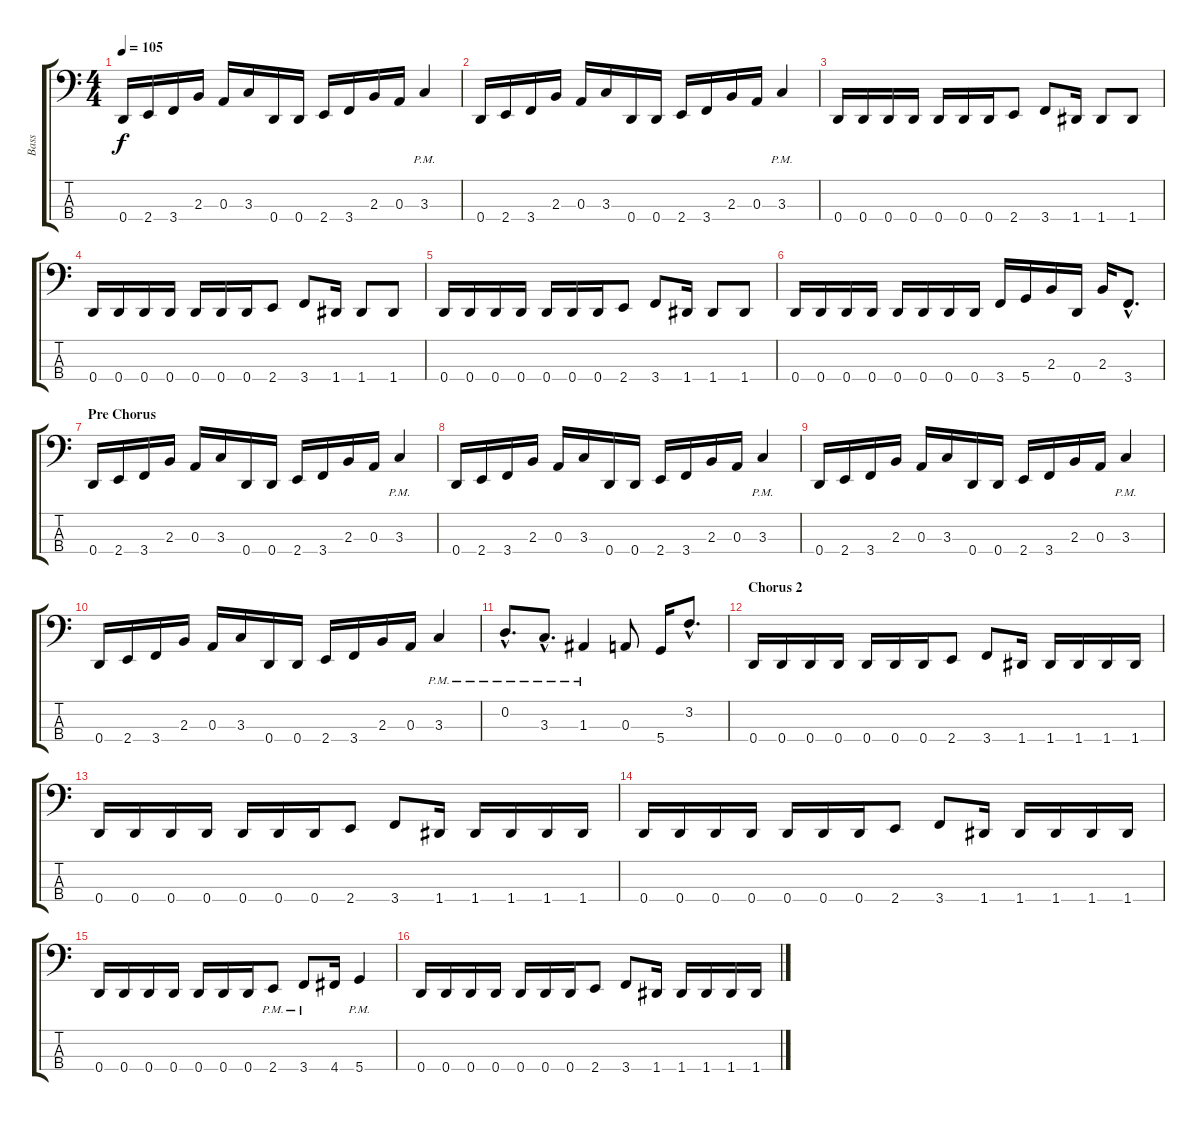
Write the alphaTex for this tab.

\track ("Bass" "Bass") {instrument electricbasspick}
\staff {score tabs}
\tuning (G2 D2 A1 D1) {hide}
\ts (4 4)
\tempo 105
\clef f4
\ks c
0.4.16{dy f} 2.4.16 3.4.16 2.3.16 0.3.16 3.3.16 0.4.16 0.4.16 2.4.16 3.4.16 2.3.16 0.3.16 3.3{pm}.4 |
0.4.16 2.4.16 3.4.16 2.3.16 0.3.16 3.3.16 0.4.16 0.4.16 2.4.16 3.4.16 2.3.16 0.3.16 3.3{pm}.4 |
0.4.16 0.4.16 0.4.16 0.4.16 0.4.16 0.4.16 0.4.16 2.4.8 3.4.8 1.4.16 1.4.8 1.4.8 |
0.4.16 0.4.16 0.4.16 0.4.16 0.4.16 0.4.16 0.4.16 2.4.8 3.4.8 1.4.16 1.4.8 1.4.8 |
0.4.16 0.4.16 0.4.16 0.4.16 0.4.16 0.4.16 0.4.16 2.4.8 3.4.8 1.4.16 1.4.8 1.4.8 |
0.4.16 0.4.16 0.4.16 0.4.16 0.4.16 0.4.16 0.4.16 0.4.16 3.4.16 5.4.16 2.3.16 0.4.16 2.3.16 3.4{hac}.8{d} |
\section ("" "Pre Chorus")
0.4.16 2.4.16 3.4.16 2.3.16 0.3.16 3.3.16 0.4.16 0.4.16 2.4.16 3.4.16 2.3.16 0.3.16 3.3{pm}.4 |
0.4.16 2.4.16 3.4.16 2.3.16 0.3.16 3.3.16 0.4.16 0.4.16 2.4.16 3.4.16 2.3.16 0.3.16 3.3{pm}.4 |
0.4.16 2.4.16 3.4.16 2.3.16 0.3.16 3.3.16 0.4.16 0.4.16 2.4.16 3.4.16 2.3.16 0.3.16 3.3{pm}.4 |
0.4.16 2.4.16 3.4.16 2.3.16 0.3.16 3.3.16 0.4.16 0.4.16 2.4.16 3.4.16 2.3.16 0.3.16 3.3{pm}.4 |
0.2{hac pm}.8{d} 3.3{hac pm}.8{d} 1.3{pm}.4 0.3.8 5.4.16 3.2{hac}.8{d} |
\section ("" "Chorus 2")
0.4.16 0.4.16 0.4.16 0.4.16 0.4.16 0.4.16 0.4.16 2.4.8 3.4.8 1.4.16 1.4.16 1.4.16 1.4.16 1.4.16 |
0.4.16 0.4.16 0.4.16 0.4.16 0.4.16 0.4.16 0.4.16 2.4.8 3.4.8 1.4.16 1.4.16 1.4.16 1.4.16 1.4.16 |
0.4.16 0.4.16 0.4.16 0.4.16 0.4.16 0.4.16 0.4.16 2.4.8 3.4.8 1.4.16 1.4.16 1.4.16 1.4.16 1.4.16 |
0.4.16 0.4.16 0.4.16 0.4.16 0.4.16 0.4.16 0.4.16 2.4{pm}.8 3.4{pm}.8 4.4.16 5.4{pm}.4 |
0.4.16 0.4.16 0.4.16 0.4.16 0.4.16 0.4.16 0.4.16 2.4.8 3.4.8 1.4.16 1.4.16 1.4.16 1.4.16 1.4.16
